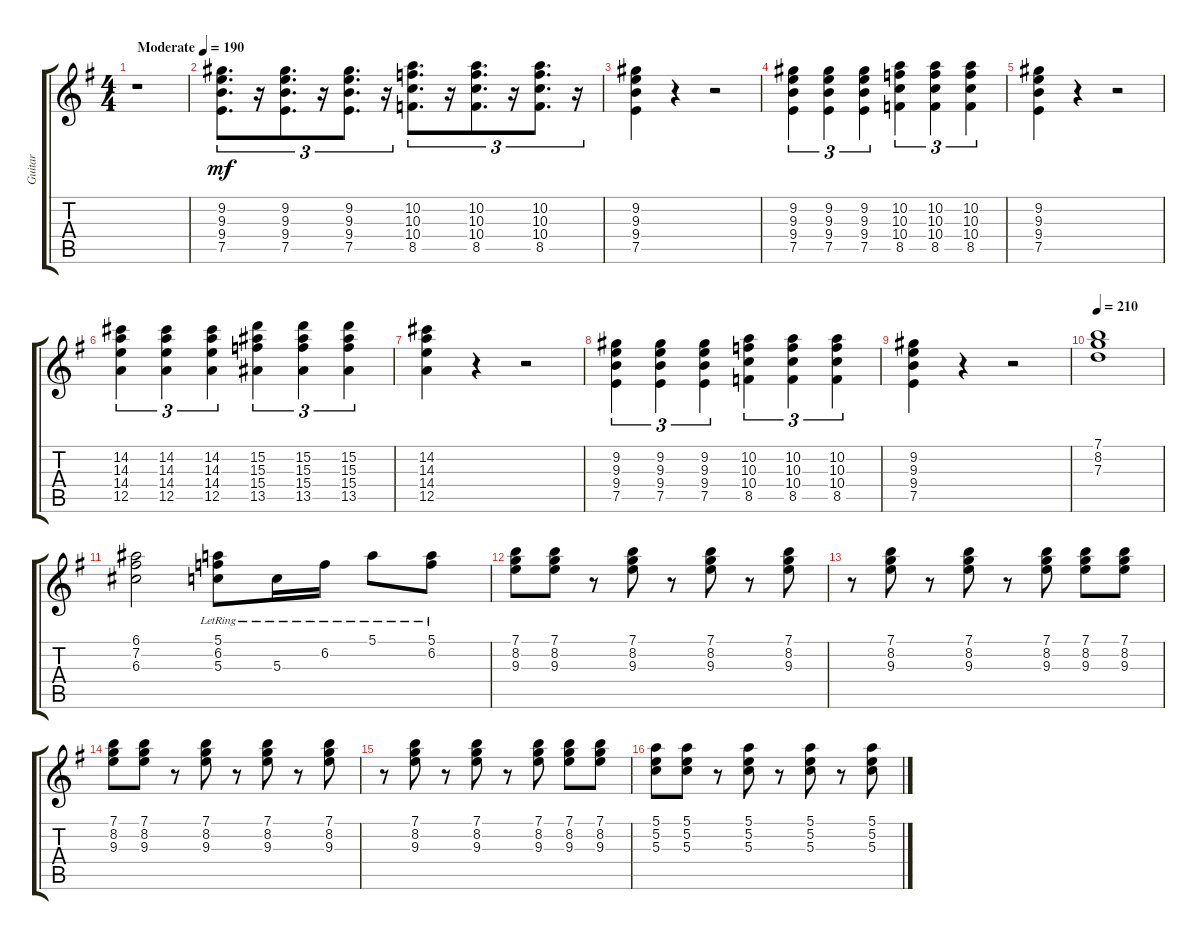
\track ("Guitar" "Guitar") {instrument electricguitarjazz}
\staff {score tabs}
\tuning (E4 B3 G3 D3 A2 E2) {hide}
\ts (4 4)
\tempo (190 "Moderate")
\clef g2
\ks g
r.1{dy mf instrument electricguitarjazz} |
(9.2 9.3 9.4 7.5).8{d tu (3 2)} r.16{tu (3 2)} (9.2 9.3 9.4 7.5).8{d tu (3 2)} r.16{tu (3 2)} (9.2 9.3 9.4 7.5).8{d tu (3 2)} r.16{tu (3 2)} (10.2 10.3 10.4 8.5).8{d tu (3 2)} r.16{tu (3 2)} (10.2 10.3 10.4 8.5).8{d tu (3 2)} r.16{tu (3 2)} (10.2 10.3 10.4 8.5).8{d tu (3 2)} r.16{tu (3 2)} |
(9.2 9.3 9.4 7.5).4 r.4 r.2 |
(9.2 9.3 9.4 7.5).4{tu (3 2)} (9.2 9.3 9.4 7.5).4{tu (3 2)} (9.2 9.3 9.4 7.5).4{tu (3 2)} (10.2 10.3 10.4 8.5).4{tu (3 2)} (10.2 10.3 10.4 8.5).4{tu (3 2)} (10.2 10.3 10.4 8.5).4{tu (3 2)} |
(9.2 9.3 9.4 7.5).4 r.4 r.2 |
(14.2 14.3 14.4 12.5).4{tu (3 2)} (14.2 14.3 14.4 12.5).4{tu (3 2)} (14.2 14.3 14.4 12.5).4{tu (3 2)} (15.2 15.3 15.4 13.5).4{tu (3 2)} (15.2 15.3 15.4 13.5).4{tu (3 2)} (15.2 15.3 15.4 13.5).4{tu (3 2)} |
(14.2 14.3 14.4 12.5).4 r.4 r.2 |
(9.2 9.3 9.4 7.5).4{tu (3 2)} (9.2 9.3 9.4 7.5).4{tu (3 2)} (9.2 9.3 9.4 7.5).4{tu (3 2)} (10.2 10.3 10.4 8.5).4{tu (3 2)} (10.2 10.3 10.4 8.5).4{tu (3 2)} (10.2 10.3 10.4 8.5).4{tu (3 2)} |
(9.2 9.3 9.4 7.5).4 r.4 r.2 |
\tempo 210
(7.1 8.2 7.3).1 |
(6.1 7.2 6.3).2 (5.1{lr} 6.2{lr} 5.3).8 5.3{lr}.16 6.2{lr}.16 5.1{lr}.8 (5.1{lr} 6.2{lr}).8 |
(7.1 8.2 9.3).8 (7.1 8.2 9.3).8 r.8 (7.1 8.2 9.3).8 r.8 (7.1 8.2 9.3).8 r.8 (7.1 8.2 9.3).8 |
r.8 (7.1 8.2 9.3).8 r.8 (7.1 8.2 9.3).8 r.8 (7.1 8.2 9.3).8 (7.1 8.2 9.3).8 (7.1 8.2 9.3).8 |
(7.1 8.2 9.3).8 (7.1 8.2 9.3).8 r.8 (7.1 8.2 9.3).8 r.8 (7.1 8.2 9.3).8 r.8 (7.1 8.2 9.3).8 |
r.8 (7.1 8.2 9.3).8 r.8 (7.1 8.2 9.3).8 r.8 (7.1 8.2 9.3).8 (7.1 8.2 9.3).8 (7.1 8.2 9.3).8 |
(5.1 5.2 5.3).8 (5.1 5.2 5.3).8 r.8 (5.1 5.2 5.3).8 r.8 (5.1 5.2 5.3).8 r.8 (5.1 5.2 5.3).8
